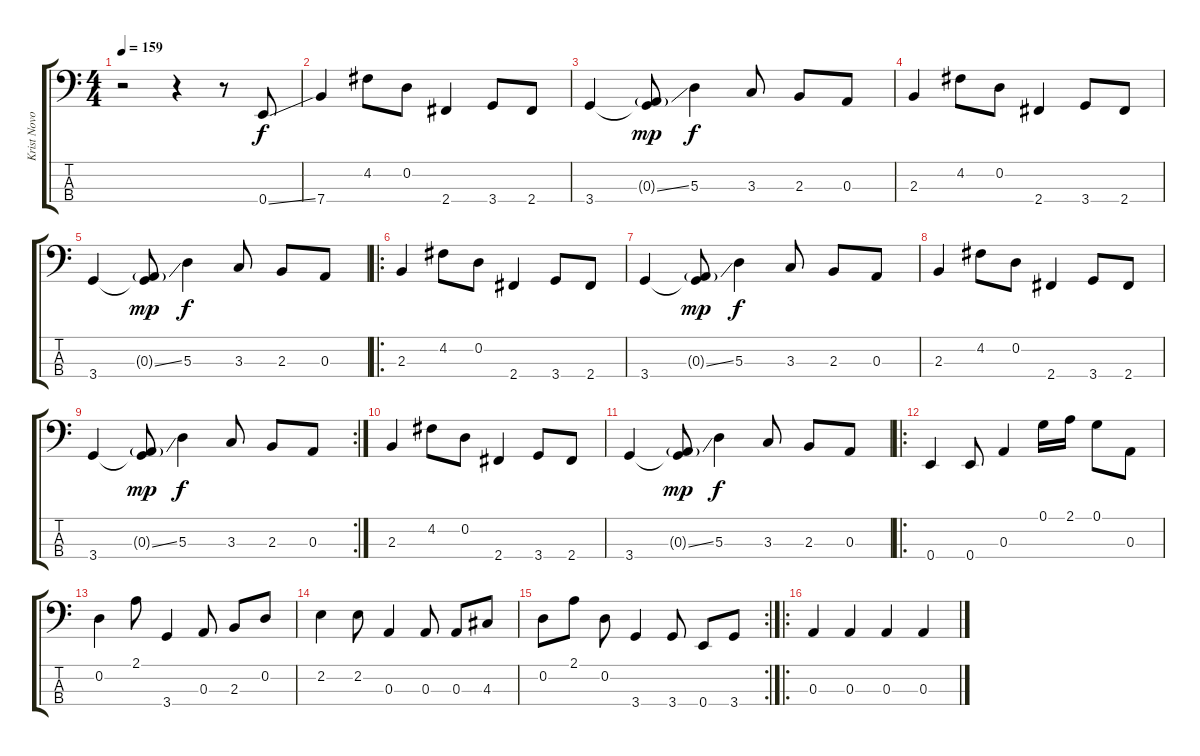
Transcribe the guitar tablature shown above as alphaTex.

\track ("Krist Novolesich" "Krist Novo") {instrument electricbasspick}
\staff {score tabs}
\tuning (G2 D2 A1 E1) {hide}
\ts (4 4)
\tempo 159
\clef f4
\ks c
r.2{dy f instrument electricbasspick} r.4 r.8 0.4{ss}.8 |
7.4.4 4.2.8 0.2.8 2.4.4 3.4.8 2.4.8 |
3.4.4 (0.3{ss g} 3.4{t}).8{dy mp} 5.3.4{dy f} 3.3.8 2.3.8 0.3.8 |
2.3.4 4.2.8 0.2.8 2.4.4 3.4.8 2.4.8 |
3.4.4 (0.3{ss g} 3.4{t}).8{dy mp} 5.3.4{dy f} 3.3.8 2.3.8 0.3.8 |
\ro
2.3.4 4.2.8 0.2.8 2.4.4 3.4.8 2.4.8 |
3.4.4 (0.3{ss g} 3.4{t}).8{dy mp} 5.3.4{dy f} 3.3.8 2.3.8 0.3.8 |
2.3.4 4.2.8 0.2.8 2.4.4 3.4.8 2.4.8 |
\rc 2
3.4.4 (0.3{ss g} 3.4{t}).8{dy mp} 5.3.4{dy f} 3.3.8 2.3.8 0.3.8 |
2.3.4 4.2.8 0.2.8 2.4.4 3.4.8 2.4.8 |
3.4.4 (0.3{ss g} 3.4{t}).8{dy mp} 5.3.4{dy f} 3.3.8 2.3.8 0.3.8 |
\ro
0.4.4 0.4.8 0.3.4 0.1.16 2.1.16 0.1.8 0.3.8 |
0.2.4 2.1.8 3.4.4 0.3.8 2.3.8 0.2.8 |
2.2.4 2.2.8 0.3.4 0.3.8 0.3.8 4.3.8 |
\rc 2
0.2.8 2.1.8 0.2.8 3.4.4 3.4.8 0.4.8 3.4.8 |
\ro
0.3.4 0.3.4 0.3.4 0.3.4
